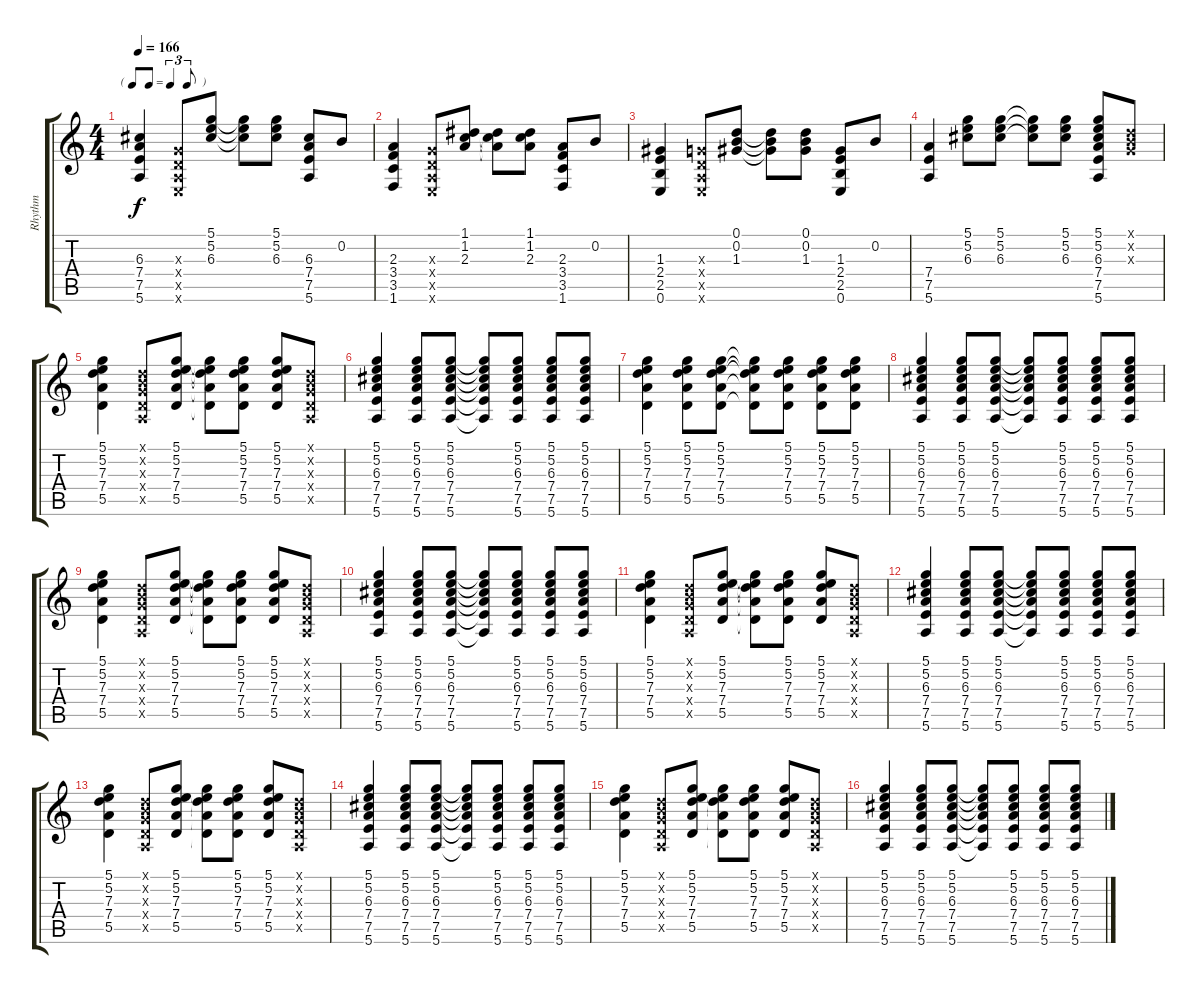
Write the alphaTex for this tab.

\track ("Rhythm" "Rhythm") {instrument acousticguitarsteel}
\staff {score tabs}
\tuning (D4 B3 G3 D3 A2 E2) {hide}
\ts (4 4)
\tf triplet8th
\tempo 166
\clef g2
\ks c
(6.3 7.4 7.5 5.6).4{dy f} (0.3{x} 0.4{x} 0.5{x} 0.6{x}).8 (5.1 5.2 6.3).8 (5.1{t} 5.2{t} 6.3{t}).8 (5.1 5.2 6.3).8 (6.3 7.4 7.5 5.6).8 0.2.8 |
(2.3 3.4 3.5 1.6).4 (0.3{x} 0.4{x} 0.5{x} 0.6{x}).8 (1.1 1.2 2.3).8 (1.1{t} 1.2{t} 2.3{t}).8 (1.1 1.2 2.3).8 (2.3 3.4 3.5 1.6).8 0.2.8 |
(1.3 2.4 2.5 0.6).4 (0.3{x} 0.4{x} 0.5{x} 0.6{x}).8 (0.1 0.2 1.3).8 (0.1{t} 0.2{t} 1.3{t}).8 (0.1 0.2 1.3).8 (1.3 2.4 2.5 0.6).8 0.2.8 |
(7.4 7.5 5.6).4 (5.1 5.2 6.3).8 (5.1 5.2 6.3).8 (5.1{t} 5.2{t} 6.3{t}).8 (5.1 5.2 6.3).8 (5.1 5.2 6.3 7.4 7.5 5.6).8 (0.1{x} 0.2{x} 0.3{x}).8 |
(5.1 5.2 7.3 7.4 5.5).4 (0.1{x} 0.2{x} 0.3{x} 0.4{x} 0.5{x}).8 (5.1 5.2 7.3 7.4 5.5).8 (5.1{t} 5.2{t} 7.3{t} 7.4{t} 5.5{t}).8 (5.1 5.2 7.3 7.4 5.5).8 (5.1 5.2 7.3 7.4 5.5).8 (0.1{x} 0.2{x} 0.3{x} 0.4{x} 0.5{x}).8 |
(5.1 5.2 6.3 7.4 7.5 5.6).4 (5.1 5.2 6.3 7.4 7.5 5.6).8 (5.1 5.2 6.3 7.4 7.5 5.6).8 (5.1{t} 5.2{t} 6.3{t} 7.4{t} 7.5{t} 5.6{t}).8 (5.1 5.2 6.3 7.4 7.5 5.6).8 (5.1 5.2 6.3 7.4 7.5 5.6).8 (5.1 5.2 6.3 7.4 7.5 5.6).8 |
(5.1 5.2 7.3 7.4 5.5).4 (5.1 5.2 7.3 7.4 5.5).8 (5.1 5.2 7.3 7.4 5.5).8 (5.1{t} 5.2{t} 7.3{t} 7.4{t} 5.5{t}).8 (5.1 5.2 7.3 7.4 5.5).8 (5.1 5.2 7.3 7.4 5.5).8 (5.1 5.2 7.3 7.4 5.5).8 |
(5.1 5.2 6.3 7.4 7.5 5.6).4 (5.1 5.2 6.3 7.4 7.5 5.6).8 (5.1 5.2 6.3 7.4 7.5 5.6).8 (5.1{t} 5.2{t} 6.3{t} 7.4{t} 7.5{t} 5.6{t}).8 (5.1 5.2 6.3 7.4 7.5 5.6).8 (5.1 5.2 6.3 7.4 7.5 5.6).8 (5.1 5.2 6.3 7.4 7.5 5.6).8 |
(5.1 5.2 7.3 7.4 5.5).4 (0.1{x} 0.2{x} 0.3{x} 0.4{x} 0.5{x}).8 (5.1 5.2 7.3 7.4 5.5).8 (5.1{t} 5.2{t} 7.3{t} 7.4{t} 5.5{t}).8 (5.1 5.2 7.3 7.4 5.5).8 (5.1 5.2 7.3 7.4 5.5).8 (0.1{x} 0.2{x} 0.3{x} 0.4{x} 0.5{x}).8 |
(5.1 5.2 6.3 7.4 7.5 5.6).4 (5.1 5.2 6.3 7.4 7.5 5.6).8 (5.1 5.2 6.3 7.4 7.5 5.6).8 (5.1{t} 5.2{t} 6.3{t} 7.4{t} 7.5{t} 5.6{t}).8 (5.1 5.2 6.3 7.4 7.5 5.6).8 (5.1 5.2 6.3 7.4 7.5 5.6).8 (5.1 5.2 6.3 7.4 7.5 5.6).8 |
(5.1 5.2 7.3 7.4 5.5).4 (0.1{x} 0.2{x} 0.3{x} 0.4{x} 0.5{x}).8 (5.1 5.2 7.3 7.4 5.5).8 (5.1{t} 5.2{t} 7.3{t} 7.4{t} 5.5{t}).8 (5.1 5.2 7.3 7.4 5.5).8 (5.1 5.2 7.3 7.4 5.5).8 (0.1{x} 0.2{x} 0.3{x} 0.4{x} 0.5{x}).8 |
(5.1 5.2 6.3 7.4 7.5 5.6).4 (5.1 5.2 6.3 7.4 7.5 5.6).8 (5.1 5.2 6.3 7.4 7.5 5.6).8 (5.1{t} 5.2{t} 6.3{t} 7.4{t} 7.5{t} 5.6{t}).8 (5.1 5.2 6.3 7.4 7.5 5.6).8 (5.1 5.2 6.3 7.4 7.5 5.6).8 (5.1 5.2 6.3 7.4 7.5 5.6).8 |
(5.1 5.2 7.3 7.4 5.5).4 (0.1{x} 0.2{x} 0.3{x} 0.4{x} 0.5{x}).8 (5.1 5.2 7.3 7.4 5.5).8 (5.1{t} 5.2{t} 7.3{t} 7.4{t} 5.5{t}).8 (5.1 5.2 7.3 7.4 5.5).8 (5.1 5.2 7.3 7.4 5.5).8 (0.1{x} 0.2{x} 0.3{x} 0.4{x} 0.5{x}).8 |
(5.1 5.2 6.3 7.4 7.5 5.6).4 (5.1 5.2 6.3 7.4 7.5 5.6).8 (5.1 5.2 6.3 7.4 7.5 5.6).8 (5.1{t} 5.2{t} 6.3{t} 7.4{t} 7.5{t} 5.6{t}).8 (5.1 5.2 6.3 7.4 7.5 5.6).8 (5.1 5.2 6.3 7.4 7.5 5.6).8 (5.1 5.2 6.3 7.4 7.5 5.6).8 |
(5.1 5.2 7.3 7.4 5.5).4 (0.1{x} 0.2{x} 0.3{x} 0.4{x} 0.5{x}).8 (5.1 5.2 7.3 7.4 5.5).8 (5.1{t} 5.2{t} 7.3{t} 7.4{t} 5.5{t}).8 (5.1 5.2 7.3 7.4 5.5).8 (5.1 5.2 7.3 7.4 5.5).8 (0.1{x} 0.2{x} 0.3{x} 0.4{x} 0.5{x}).8 |
(5.1 5.2 6.3 7.4 7.5 5.6).4 (5.1 5.2 6.3 7.4 7.5 5.6).8 (5.1 5.2 6.3 7.4 7.5 5.6).8 (5.1{t} 5.2{t} 6.3{t} 7.4{t} 7.5{t} 5.6{t}).8 (5.1 5.2 6.3 7.4 7.5 5.6).8 (5.1 5.2 6.3 7.4 7.5 5.6).8 (5.1 5.2 6.3 7.4 7.5 5.6).8
